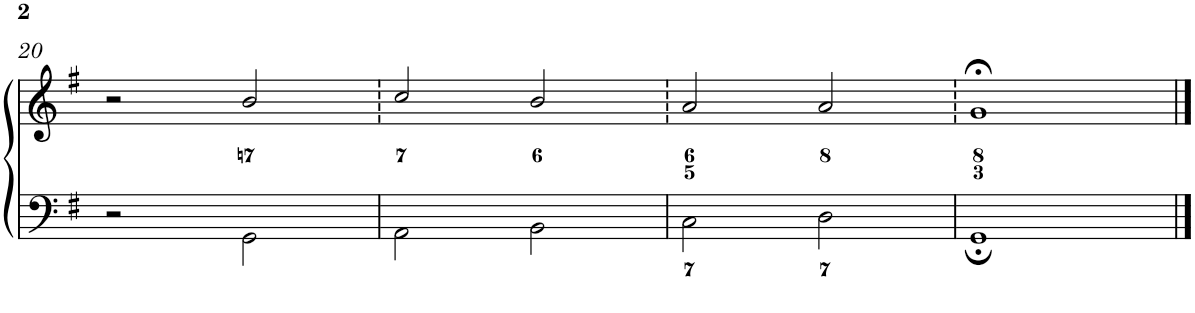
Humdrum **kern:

**kern	**kern
*part1	*part1
*staff2	*staff1
*I"Piano	*
*I'Pno.	*
!!LO:PB:g=z
*clefF4	*clefG2
*k[f#]	*k[f#]
*G:	*G:
*M4/4	*M4/4
*met(c)	*met(c)
=20	=20
2r	2r
2GG\	2b/
=21	=21
2AA\	2cc/
2BB\	2b/
=22	=22
2C\	2a/
2D\	2a/
=23	=23
1GG;	1g;<
==	==
*-	*-
